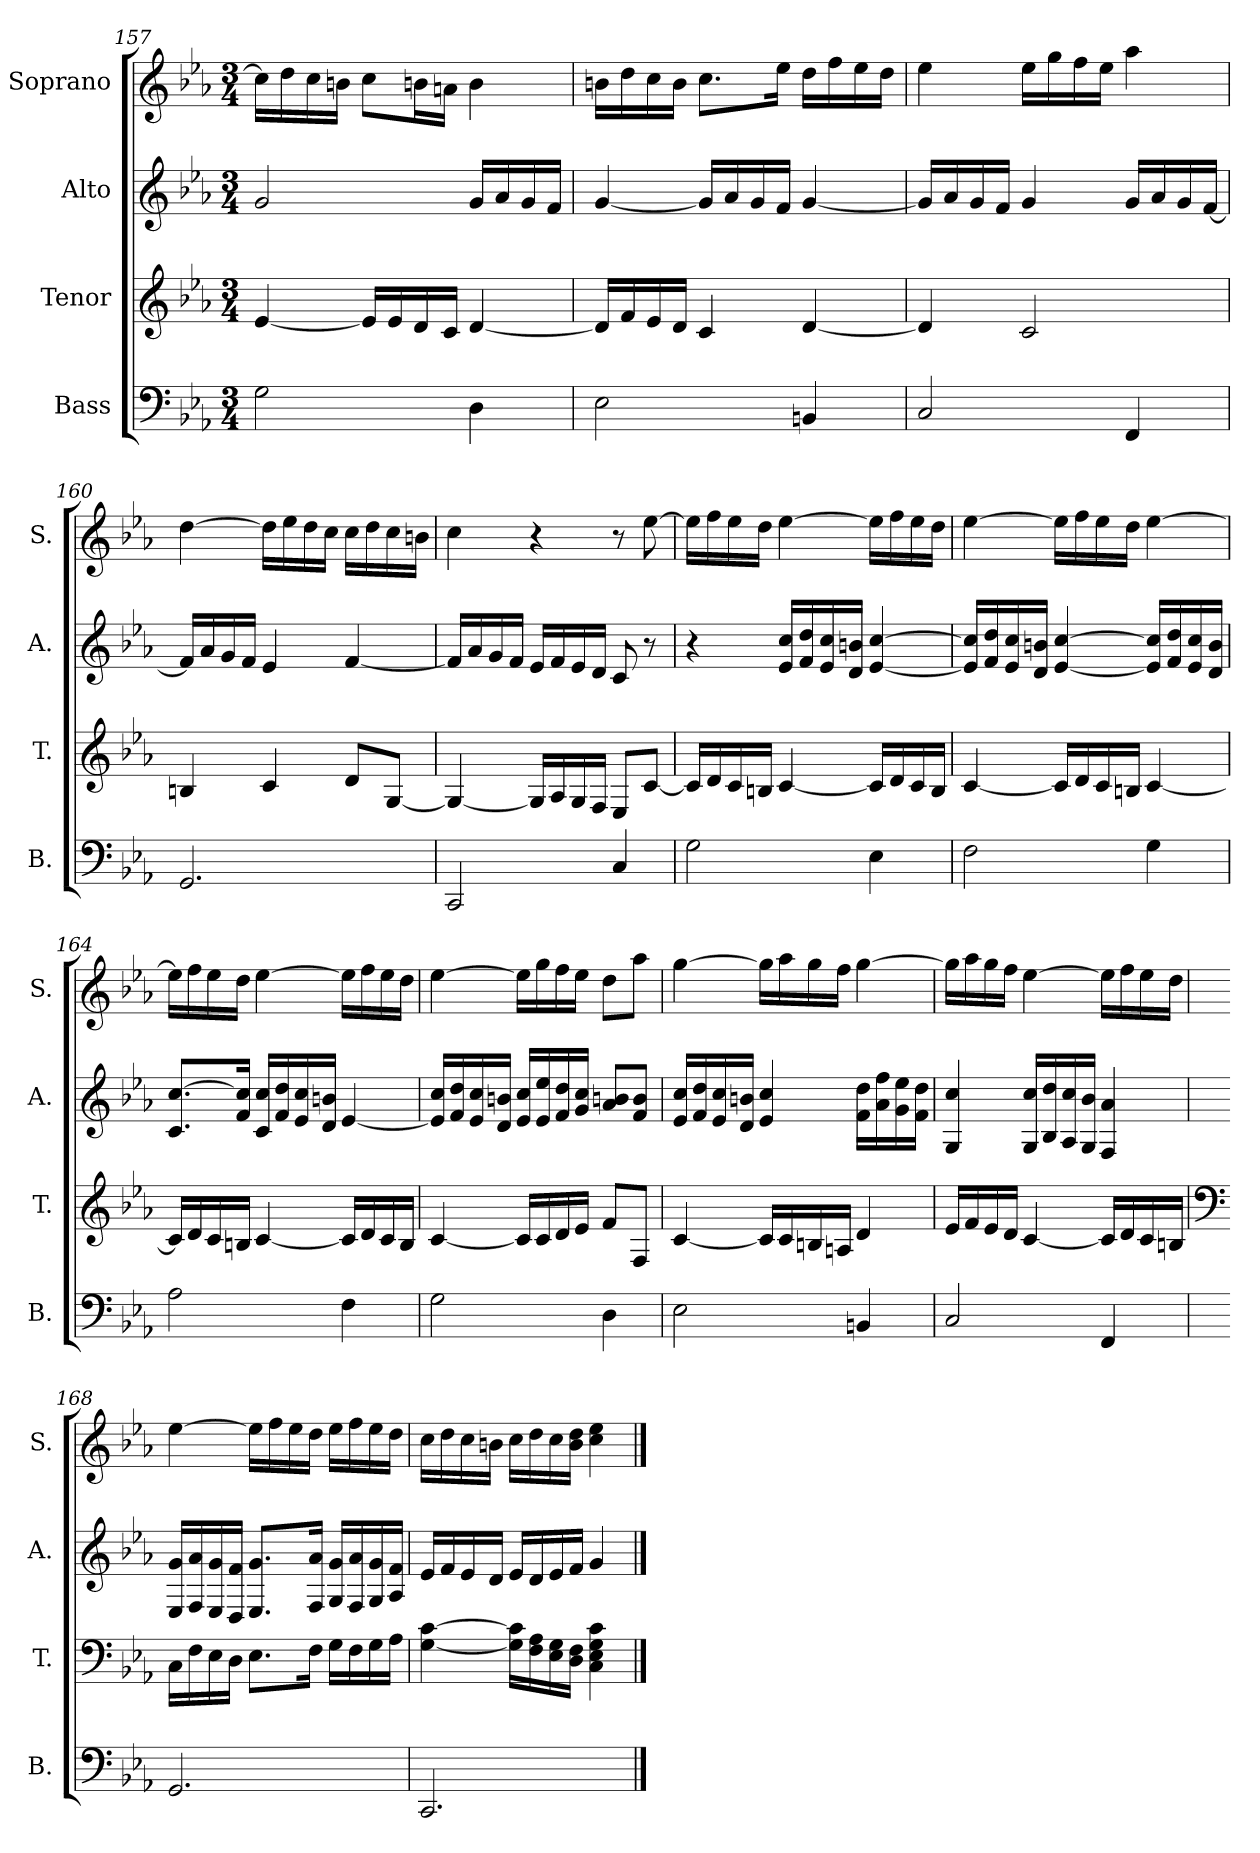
**kern	**kern	**kern	**kern
*part4	*part3	*part2	*part1
*staff4	*staff3	*staff2	*staff1
*I"Bass	*I"Tenor	*I"Alto	*I"Soprano
*I'B.	*I'T.	*I'A.	*I'S.
*clefF4	*clefG2	*clefG2	*clefG2
*k[b-e-a-]	*k[b-e-a-]	*k[b-e-a-]	*k[b-e-a-]
*M3/4	*M3/4	*M3/4	*M3/4
=157	=157	=157	=157
2G\	[4e-/	2g/	16cc\LL]
.	.	.	16dd\
.	.	.	16cc\
.	.	.	16bn\JJ
.	16e-/LL]	.	8cc\L
.	16e-/	.	.
.	16d/	.	16bn\L
.	16c/JJ	.	16an\JJ
4D\	[4d/	16g/LL	4b\
.	.	16a-/	.
.	.	16g/	.
.	.	16f/JJ	.
!!LO:LB:g=z
=158	=158	=158	=158
2E-\	16d/LL]	[4g/	16bn\LL
.	16f/	.	16dd\
.	16e-/	.	16cc\
.	16d/JJ	.	16b\JJ
.	4c/	16g/LL]	8.cc\L
.	.	16a-/	.
.	.	16g/	.
.	.	16f/JJ	16ee-\Jk
4BBn/	[4d/	[4g/	16dd\LL
.	.	.	16ff\
.	.	.	16ee-\
.	.	.	16dd\JJ
=159	=159	=159	=159
2C/	4d/]	16g/LL]	4ee-\
.	.	16a-/	.
.	.	16g/	.
.	.	16f/JJ	.
.	2c/	4g/	16ee-\LL
.	.	.	16gg\
.	.	.	16ff\
.	.	.	16ee-\JJ
4FF/	.	16g/LL	4aa-\
.	.	16a-/	.
.	.	16g/	.
.	.	[16f/JJ	.
=160	=160	=160	=160
2.GG/	4Bn/	16f/LL]	[4dd\
.	.	16a-/	.
.	.	16g/	.
.	.	16f/JJ	.
.	4c/	4e-/	16dd\LL]
.	.	.	16ee-\
.	.	.	16dd\
.	.	.	16cc\JJ
.	8d/L	[4f/	16cc\LL
.	.	.	16dd\
.	[8G/J	.	16cc\
.	.	.	16bn\JJ
!!LO:LB:g=z
=161	=161	=161	=161
2CC/	4G/_	16f/LL]	4cc\
.	.	16a-/	.
.	.	16g/	.
.	.	16f/JJ	.
.	16G/LL]	16e-/LL	4r
.	16A-/	16f/	.
.	16G/	16e-/	.
.	16F/JJ	16d/JJ	.
4C/	8E-/L	8c/	8r
.	[8c/J	8r	[8ee-\
=162	=162	=162	=162
2G\	16c/LL]	4r	16ee-\LL]
.	16d/	.	16ff\
.	16c/	.	16ee-\
.	16Bn/JJ	.	16dd\JJ
.	[4c/	16e-/ 16cc/LL	[4ee-\
.	.	16f/ 16dd/	.
.	.	16e-/ 16cc/	.
.	.	16d/ 16bn/JJ	.
4E-\	16c/LL]	[4e-/ [4cc/	16ee-\LL]
.	16d/	.	16ff\
.	16c/	.	16ee-\
.	16B/JJ	.	16dd\JJ
=163	=163	=163	=163
2F\	[4c/	16e-/] 16cc/]LL	[4ee-\
.	.	16f/ 16dd/	.
.	.	16e-/ 16cc/	.
.	.	16d/ 16bn/JJ	.
.	16c/LL]	[4e-/ [4cc/	16ee-\LL]
.	16d/	.	16ff\
.	16c/	.	16ee-\
.	16Bn/JJ	.	16dd\JJ
4G\	[4c/	16e-/] 16cc/]LL	[4ee-\
.	.	16f/ 16dd/	.
.	.	16e-/ 16cc/	.
.	.	16d/ 16b/JJ	.
!!LO:PB:g=z
=164	=164	=164	=164
2A-\	16c/LL]	8.c/ [8.cc/L	16ee-\LL]
.	16d/	.	16ff\
.	16c/	.	16ee-\
.	16Bn/JJ	16f/ 16cc/]Jk	16dd\JJ
.	[4c/	16c/ 16cc/LL	[4ee-\
.	.	16f/ 16dd/	.
.	.	16e-/ 16cc/	.
.	.	16d/ 16bn/JJ	.
4F\	16c/LL]	[4e-/	16ee-\LL]
.	16d/	.	16ff\
.	16c/	.	16ee-\
.	16B/JJ	.	16dd\JJ
=165	=165	=165	=165
2G\	[4c/	16e-/] 16cc/LL	[4ee-\
.	.	16f/ 16dd/	.
.	.	16e-/ 16cc/	.
.	.	16d/ 16bn/JJ	.
.	16c/LL]	16e-/ 16cc/LL	16ee-\LL]
.	16c/	16e-/ 16ee-/	16gg\
.	16d/	16f/ 16dd/	16ff\
.	16e-/JJ	16g/ 16cc/JJ	16ee-\JJ
4D\	8f/L	8a-/ 8bn/L	8dd\L
.	8F/J	8f/ 8b/J	8aa-\J
=166	=166	=166	=166
2E-\	[4c/	16e-/ 16cc/LL	[4gg\
.	.	16f/ 16dd/	.
.	.	16e-/ 16cc/	.
.	.	16d/ 16bn/JJ	.
.	16c/LL]	4e-/ 4cc/	16gg\LL]
.	16c/	.	16aa-\
.	16Bn/	.	16gg\
.	16An/JJ	.	16ff\JJ
4BBn/	4d/	16f\ 16dd\LL	[4gg\
.	.	16a-\ 16ff\	.
.	.	16g\ 16ee-\	.
.	.	16f\ 16dd\JJ	.
!!LO:LB:g=z
=167	=167	=167	=167
2C/	16e-/LL	4G/ 4cc/	16gg\LL]
.	16f/	.	16aa-\
.	16e-/	.	16gg\
.	16d/JJ	.	16ff\JJ
.	[4c/	16G/ 16cc/LL	[4ee-\
.	.	16B-/ 16dd/	.
.	.	16A-/ 16cc/	.
.	.	16G/ 16b-/JJ	.
4FF/	16c/LL]	4F/ 4a-/	16ee-\LL]
.	16d/	.	16ff\
.	16c/	.	16ee-\
.	16Bn/JJ	.	16dd\JJ
=168	=168	=168	=168
*	*clefF4	*	*
2.GG/	16C\LL	16E-/ 16g/LL	[4ee-\
.	16F\	16F/ 16a-/	.
.	16E-\	16E-/ 16g/	.
.	16D\JJ	16D/ 16f/JJ	.
.	8.E-\L	8.E-/ 8.g/L	16ee-\LL]
.	.	.	16ff\
.	.	.	16ee-\
.	16F\Jk	16F/ 16a-/Jk	16dd\JJ
.	16G\LL	16G/ 16g/LL	16ee-\LL
.	16F\	16F/ 16a-/	16ff\
.	16G\	16G/ 16g/	16ee-\
.	16A-\JJ	16A-/ 16f/JJ	16dd\JJ
=169	=169	=169	=169
2.CC/	[4G\ [4c\	16e-/LL	16cc\LL
.	.	16f/	16dd\
.	.	16e-/	16cc\
.	.	16d/JJ	16bn\JJ
.	16G\] 16c\]LL	16e-/LL	16cc\LL
.	16F\ 16A-\	16d/	16dd\
.	16E-\ 16G\	16e-/	16cc\
.	16D\ 16F\JJ	16f/JJ	16b\ 16dd\JJ
.	4C\ 4E-\ 4G\ 4c\	4g/	4cc\ 4ee-\
==	==	==	==
*-	*-	*-	*-
